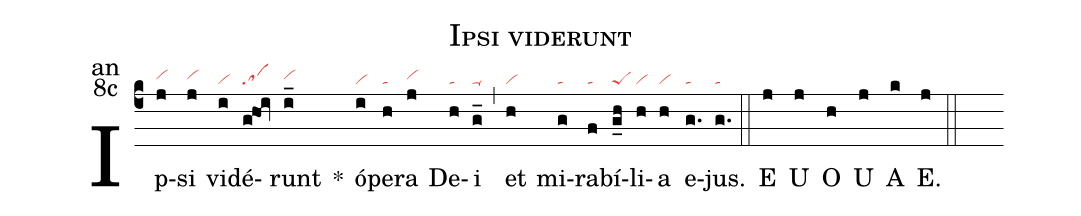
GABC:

name:Ipsi viderunt;
office-part:an;
mode:8c;
nabc-lines:1;
%%
(c4) Ip(j|vihh)si(j|vihh) vi(i|vi)dé(g@hoi|sa)runt(i_|vihh) <sp>*</sp>() ó(i|vi)pe(h|ta)ra(j|vihh) De(h|ta)i(g_|ta-) (,) et(h|vi) mi(g|ta)ra(f|ta)bí(g_h|peS)li(h|vi)a(h|vi) e(g.|ta)jus.(g.|ta) (::) <eu>E(j) U(j) O(h) U(j) A(k) E.(j) </eu>(::)
